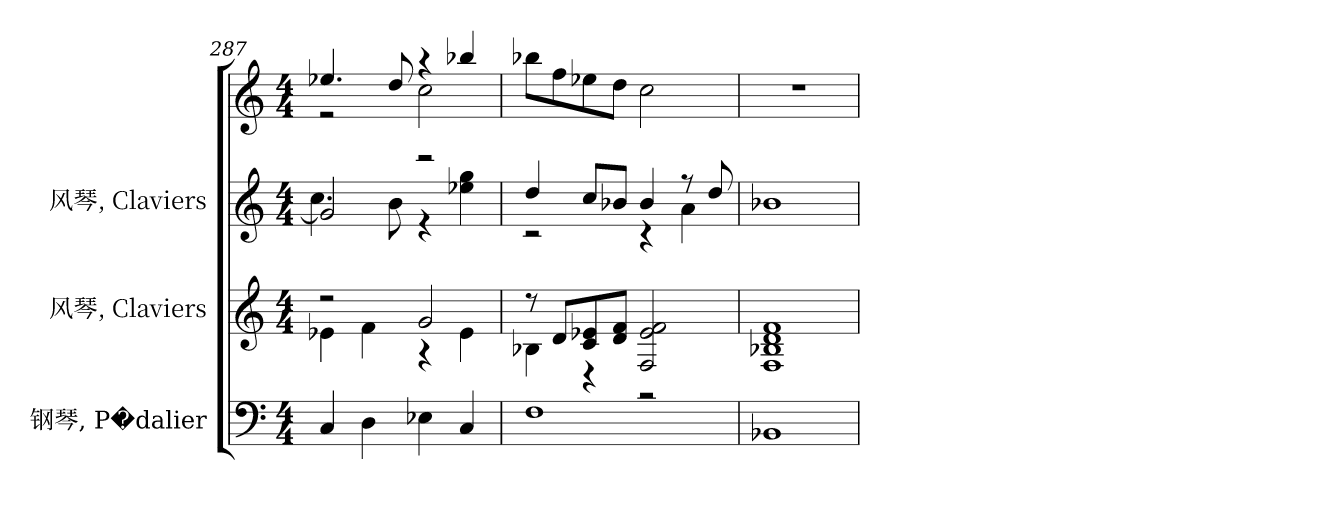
**kern	**kern	**kern	**kern
*part3	*part2	*part1	*part1
*staff4	*staff3	*staff2	*staff1
*I"钢琴, P�dalier	*I"风琴, Claviers	*I"风琴, Claviers	*
*clefF4	*clefG2	*clefG2	*clefG2
*k[]	*k[]	*k[]	*k[]
*M4/4	*M4/4	*M4/4	*M4/4
*MM76	*MM76	*MM76	*MM76
=287	=287	=287	=287
*	*^	*^	*^
4C/	2r	4e-X\	2g#/]	4.cc\	4.ee-X/	2r
4D\	.	4f\	.	.	.	.
.	.	.	.	8b\	8dd/	.
4E-X\	2g/	4r	2r	4r	4r	2cc\
4C/	.	4e-\	.	4ee-X\ 4gg\	4bb-X/	.
*	*	*	*	*	*v	*v
=288	=288	=288	=288	=288	=288
*	*	*	*	*	*MM72
1F	8r	4B-X\	4dd/	2r	8bb-X\L
.	8d/L	.	.	.	8ff\
.	8c/ 8e-X/	4r	8cc/L	.	8ee-X\
.	8d/ 8f/J	.	8b-X/J	.	8dd\J
*	*	*	*	*	*MM68
.	2F/ 2e-/ 2f/	2r	4b-/	4r	2cc\
.	.	.	8r	4a\	.
.	.	.	8dd/	.	.
*	*v	*v	*	*	*
*	*	*v	*v	*
!!LO:LB:g=z
=289	=289	=289	=289
*	*	*	*MM40
1BB-X	1F 1B-X 1d 1f	1b-X	1r
=	=	=	=
*-	*-	*-	*-
